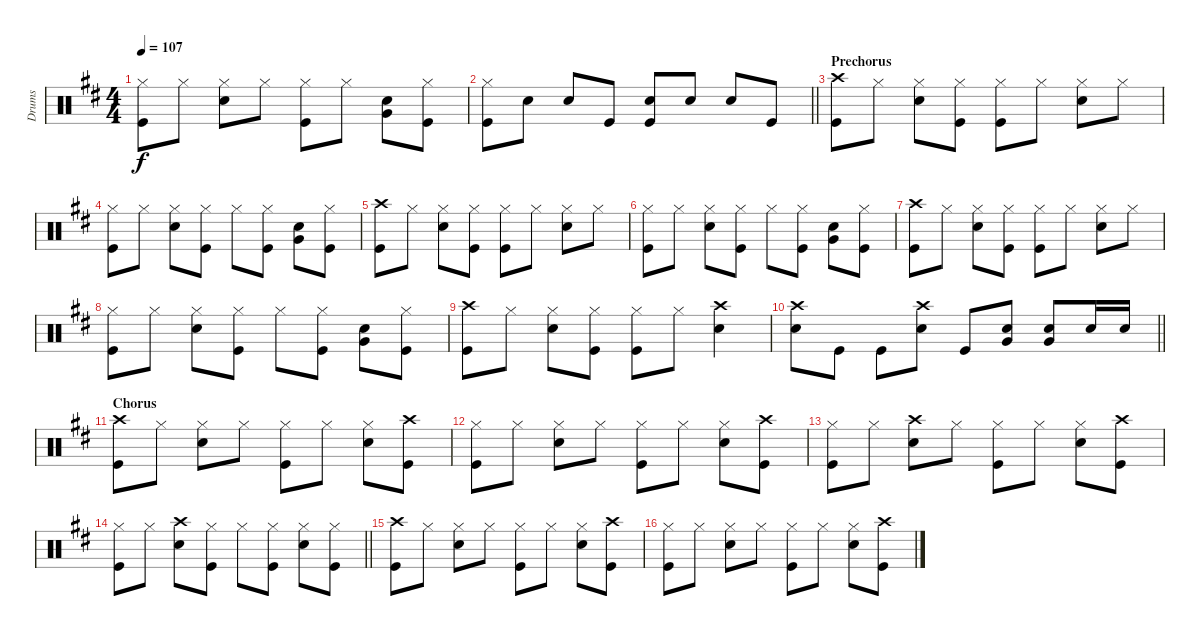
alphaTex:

\track ("Drums" "Drums") {solo instrument percussion}
\staff {score}
\articulation defaults
\ts (4 4)
\tempo 107
\clef neutral
\ks d
("Hi-Hat (closed)" "Kick (hit)").8{dy f} "Hi-Hat (closed)".8 ("Hi-Hat (closed)" "Snare (hit) 2").8 "Hi-Hat (closed)".8 ("Hi-Hat (closed)" "Kick (hit)").8 "Hi-Hat (closed)".8 ("Snare (hit) 2" "Very Low Tom (hit)").8 ("Hi-Hat (closed)" "Kick (hit)").8 |
\barLineRight lightlight
("Hi-Hat (closed)" "Kick (hit)").8 "Snare (hit) 2".8 "Snare (hit) 2".8 "Kick (hit)".8 ("Snare (hit) 2" "Kick (hit)").8 "Snare (hit) 2".8 "Snare (hit) 2".8 "Kick (hit)".8 |
\section ("" "Prechorus")
("Crash high (hit)" "Kick (hit)").8 "Hi-Hat (closed)".8 ("Hi-Hat (closed)" "Snare (hit) 2").8 ("Hi-Hat (closed)" "Kick (hit)").8 ("Hi-Hat (closed)" "Kick (hit)").8 "Hi-Hat (closed)".8 ("Hi-Hat (closed)" "Snare (hit) 2").8 "Hi-Hat (closed)".8 |
("Hi-Hat (closed)" "Kick (hit)").8 "Hi-Hat (closed)".8 ("Hi-Hat (closed)" "Snare (hit) 2").8 ("Hi-Hat (closed)" "Kick (hit)").8 "Hi-Hat (closed)".8 ("Hi-Hat (closed)" "Kick (hit)").8 ("Snare (hit) 2" "Very Low Tom (hit)").8 ("Hi-Hat (closed)" "Kick (hit)").8 |
("Crash high (hit)" "Kick (hit)").8 "Hi-Hat (closed)".8 ("Hi-Hat (closed)" "Snare (hit) 2").8 ("Hi-Hat (closed)" "Kick (hit)").8 ("Hi-Hat (closed)" "Kick (hit)").8 "Hi-Hat (closed)".8 ("Hi-Hat (closed)" "Snare (hit) 2").8 "Hi-Hat (closed)".8 |
("Hi-Hat (closed)" "Kick (hit)").8 "Hi-Hat (closed)".8 ("Hi-Hat (closed)" "Snare (hit) 2").8 ("Hi-Hat (closed)" "Kick (hit)").8 "Hi-Hat (closed)".8 ("Hi-Hat (closed)" "Kick (hit)").8 ("Snare (hit) 2" "Very Low Tom (hit)").8 ("Hi-Hat (closed)" "Kick (hit)").8 |
("Crash high (hit)" "Kick (hit)").8 "Hi-Hat (closed)".8 ("Hi-Hat (closed)" "Snare (hit) 2").8 ("Hi-Hat (closed)" "Kick (hit)").8 ("Hi-Hat (closed)" "Kick (hit)").8 "Hi-Hat (closed)".8 ("Hi-Hat (closed)" "Snare (hit) 2").8 "Hi-Hat (closed)".8 |
("Hi-Hat (closed)" "Kick (hit)").8 "Hi-Hat (closed)".8 ("Hi-Hat (closed)" "Snare (hit) 2").8 ("Hi-Hat (closed)" "Kick (hit)").8 "Hi-Hat (closed)".8 ("Hi-Hat (closed)" "Kick (hit)").8 ("Snare (hit) 2" "Very Low Tom (hit)").8 ("Hi-Hat (closed)" "Kick (hit)").8 |
("Crash high (hit)" "Kick (hit)").8 "Hi-Hat (closed)".8 ("Hi-Hat (closed)" "Snare (hit) 2").8 ("Hi-Hat (closed)" "Kick (hit)").8 ("Hi-Hat (closed)" "Kick (hit)").8 "Hi-Hat (closed)".8 ("Crash high (hit)" "Snare (hit) 2").4 |
\barLineRight lightlight
("Crash high (hit)" "Snare (hit) 2").8 "Kick (hit)".8 "Kick (hit)".8 ("Crash high (hit)" "Snare (hit) 2").8 "Kick (hit)".8 ("Snare (hit) 2" "Very Low Tom (hit)").8 ("Snare (hit) 2" "Very Low Tom (hit)").8 "Snare (hit) 2".16 "Snare (hit) 2".16 |
\section ("" "Chorus")
("Crash high (hit)" "Kick (hit)").8 "Hi-Hat (closed)".8 ("Hi-Hat (closed)" "Snare (hit) 2").8 "Hi-Hat (closed)".8 ("Hi-Hat (closed)" "Kick (hit)").8 "Hi-Hat (closed)".8 ("Hi-Hat (closed)" "Snare (hit) 2").8 ("Crash high (hit)" "Kick (hit)").8 |
("Hi-Hat (closed)" "Kick (hit)").8 "Hi-Hat (closed)".8 ("Hi-Hat (closed)" "Snare (hit) 2").8 "Hi-Hat (closed)".8 ("Hi-Hat (closed)" "Kick (hit)").8 "Hi-Hat (closed)".8 ("Hi-Hat (closed)" "Snare (hit) 2").8 ("Crash high (hit)" "Kick (hit)").8 |
("Hi-Hat (closed)" "Kick (hit)").8 "Hi-Hat (closed)".8 ("Crash high (hit)" "Snare (hit) 2").8 "Hi-Hat (closed)".8 ("Hi-Hat (closed)" "Kick (hit)").8 "Hi-Hat (closed)".8 ("Hi-Hat (closed)" "Snare (hit) 2").8 ("Crash high (hit)" "Kick (hit)").8 |
\barLineRight lightlight
("Hi-Hat (closed)" "Kick (hit)").8 "Hi-Hat (closed)".8 ("Crash high (hit)" "Snare (hit) 2").8 ("Hi-Hat (closed)" "Kick (hit)").8 "Hi-Hat (closed)".8 ("Hi-Hat (closed)" "Kick (hit)").8 ("Hi-Hat (closed)" "Snare (hit) 2").8 ("Hi-Hat (closed)" "Kick (hit)").8 |
("Crash high (hit)" "Kick (hit)").8 "Hi-Hat (closed)".8 ("Hi-Hat (closed)" "Snare (hit) 2").8 "Hi-Hat (closed)".8 ("Hi-Hat (closed)" "Kick (hit)").8 "Hi-Hat (closed)".8 ("Hi-Hat (closed)" "Snare (hit) 2").8 ("Crash high (hit)" "Kick (hit)").8 |
("Hi-Hat (closed)" "Kick (hit)").8 "Hi-Hat (closed)".8 ("Hi-Hat (closed)" "Snare (hit) 2").8 "Hi-Hat (closed)".8 ("Hi-Hat (closed)" "Kick (hit)").8 "Hi-Hat (closed)".8 ("Hi-Hat (closed)" "Snare (hit) 2").8 ("Crash high (hit)" "Kick (hit)").8
